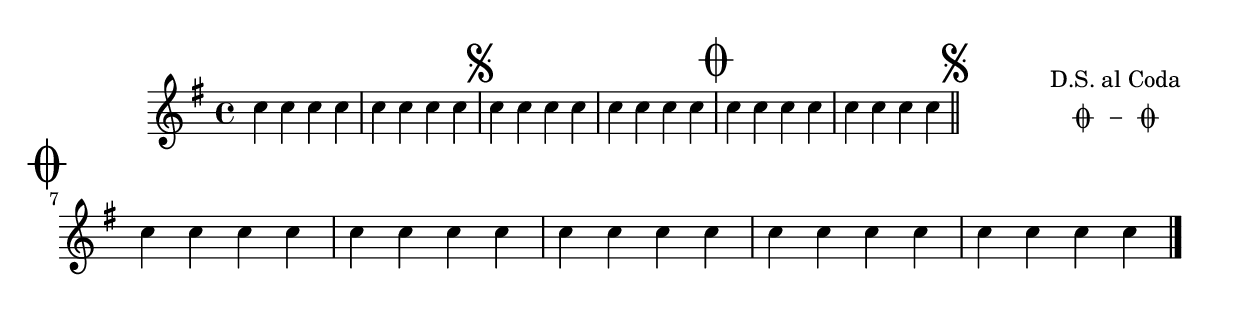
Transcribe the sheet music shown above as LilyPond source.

%% DO NOT EDIT this file manually; it is automatically
%% generated from LSR http://lsr.dsi.unimi.it
%% Make any changes in LSR itself, or in Documentation/snippets/new/ ,
%% and then run scripts/auxiliar/makelsr.py
%%
%% This file is in the public domain.
\version "2.14.2"

\header {
  lsrtags = "repeats, workaround, breaks, symbols-and-glyphs"

  texidoc = "
If you want to place an exiting segno sign and add text like @qq{D.S.
al Coda} next to it where usually the staff lines are you can use this
snippet. The coda will resume in a new line. There is a variation
documented in this snippet, where the coda will remain on the same
line.

"
  doctitle = "Positioning segno and coda (with line break)"
} % begin verbatim


{
  \clef treble
  \key g \major
  \time 4/4
  \relative c'' {
    \repeat unfold 2 {
      | c4 c c c
    }

    % Set segno sign as rehearsal mark and adjust size if needed
    % \once \override Score.RehearsalMark #'font-size = #3
    \mark \markup { \musicglyph #"scripts.segno" }
    \repeat unfold 2 {
      | c4 c c c
    }

    % Set coda sign as rehearsal mark and adjust size if needed
    \once \override Score.RehearsalMark #'font-size = #4
    \mark \markup { \musicglyph #"scripts.coda" }
    \repeat unfold 2 {
      | c4 c c c
    }

    % Should Coda be on anew line?
    % Coda NOT on new line: use \nobreak
    % Coda on new line: DON'T use \nobreak
    % \noBreak

    \bar "||"

    % Set segno sign as rehearsal mark and adjust size if needed
    \once \override Score.RehearsalMark #'break-visibility = #begin-of-line-invisible
    % \once \override Score.RehearsalMark #'font-size = #3
    \mark \markup { \musicglyph #"scripts.segno" }

    % Here begins the trickery!
    % \cadenzaOn will suppress the bar count and \stopStaff removes the staff lines.
    \cadenzaOn
      \stopStaff
        % Some examples of possible text-displays

        % text line-aligned
        % ==================
        % Move text to the desired position
        % \once \override TextScript #'extra-offset = #'( 2 . -3.5 )
        % | s1*0^\markup { D.S. al Coda } }

        % text center-aligned
        % ====================
        % Move text to the desired position
        % \once \override TextScript #'extra-offset = #'( 6 . -5.0 )
        % | s1*0^\markup { \center-column { D.S. "al Coda" } }

        % text and symbols center-aligned
        % ===============================
        % Move text to the desired position and tweak spacing for optimum text alignment
        %\once \override TextScript #'extra-offset = #'( 8 . -5.5 )
        \once \override TextScript #'word-space = #1.5
        \once \override TextScript #'X-offset = #8
        \once \override TextScript #'Y-offset = #1.5
        | s1*0^\markup { \center-column { "D.S. al Coda" \line { \musicglyph #"scripts.coda" \musicglyph #"scripts.tenuto" \musicglyph #"scripts.coda"} } }

        % Increasing the unfold counter will expand the staff-free space
        \repeat unfold 4 {
          s4 s4 s4 s4
          \bar ""
        }
        % Resume bar count and show staff lines again
     \startStaff
   \cadenzaOff

   % Should Coda be on new line?
   % Coda NOT on new line: DON'T use \break
   % Coda on new line: use \break
   \break

   % Show up, you clef and key!
   \once \override Staff.KeySignature #'break-visibility = #end-of-line-invisible
   \once \override Staff.Clef #'break-visibility = #end-of-line-invisible

   % Set coda sign as rehearsal mark and adjust size and position

   % Put the coda sign ontop of the (treble-)clef dependend on coda's line-position

     % Coda NOT on new line, use this:
     % \once \override Score.RehearsalMark #'extra-offset = #'( -2 . 1.75 )

     % Coda on new line, use this:
     \once \override Score.RehearsalMark #'extra-offset = #'( -8.42 . 1.75 )

   \once \override Score.RehearsalMark #'font-size = #5
   \mark \markup { \musicglyph #"scripts.coda" }

   % The coda
   \repeat unfold 5 {
      | c4 c c c
    }
    \bar"|."
  }
}

